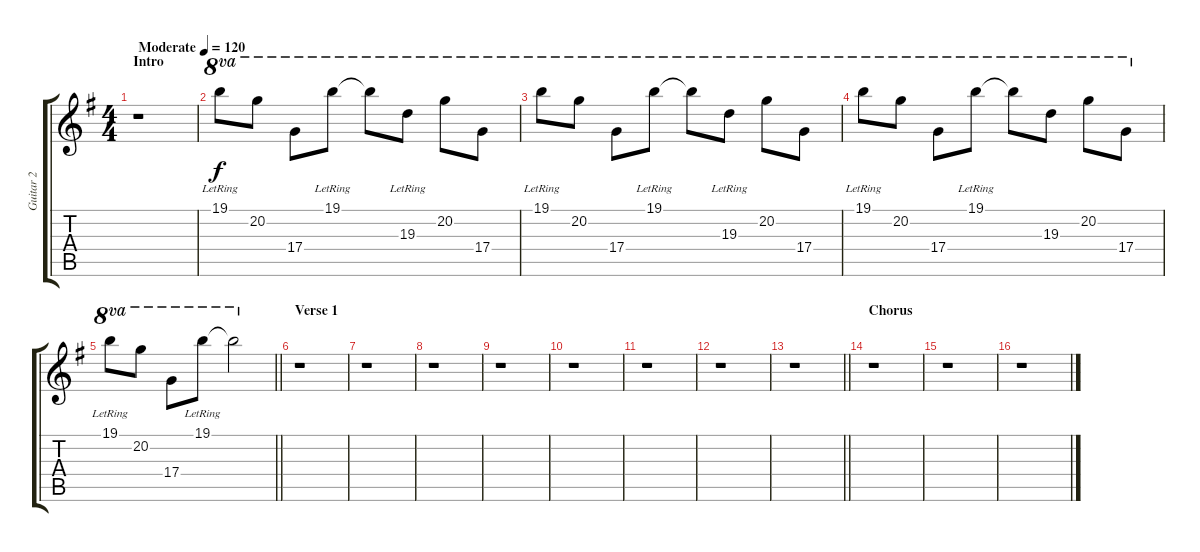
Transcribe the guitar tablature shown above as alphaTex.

\track ("Guitar 2" "Guitar 2") {instrument distortionguitar}
\staff {score tabs}
\tuning (E4 B3 G3 D3 A2 E2) {hide}
\ts (4 4)
\section ("" "Intro")
\tempo (120 "Moderate")
\clef g2
\ks g
r.1{dy f instrument distortionguitar} |
19.1{lr}.8{ot 8va} 20.2.8{ot 8va} 17.4.8{ot 8va} 19.1{lr}.8{ot 8va} 19.1{t}.8{ot 8va} 19.3{lr}.8{ot 8va} 20.2.8{ot 8va} 17.4.8{ot 8va} |
19.1{lr}.8{ot 8va} 20.2.8{ot 8va} 17.4.8{ot 8va} 19.1{lr}.8{ot 8va} 19.1{t}.8{ot 8va} 19.3{lr}.8{ot 8va} 20.2.8{ot 8va} 17.4.8{ot 8va} |
19.1{lr}.8{ot 8va} 20.2.8{ot 8va} 17.4.8{ot 8va} 19.1{lr}.8{ot 8va} 19.1{t}.8{ot 8va} 19.3.8{ot 8va} 20.2.8{ot 8va} 17.4.8{ot 8va} |
\barLineRight lightlight
19.1{lr}.8{ot 8va} 20.2.8{ot 8va} 17.4.8{ot 8va} 19.1{lr}.8{ot 8va} 19.1{t}.2{ot 8va} |
\section ("" "Verse 1")
r.1 |
r.1 |
r.1 |
r.1 |
r.1 |
r.1 |
r.1 |
\barLineRight lightlight
r.1 |
\section ("" "Chorus")
r.1 |
r.1 |
r.1
